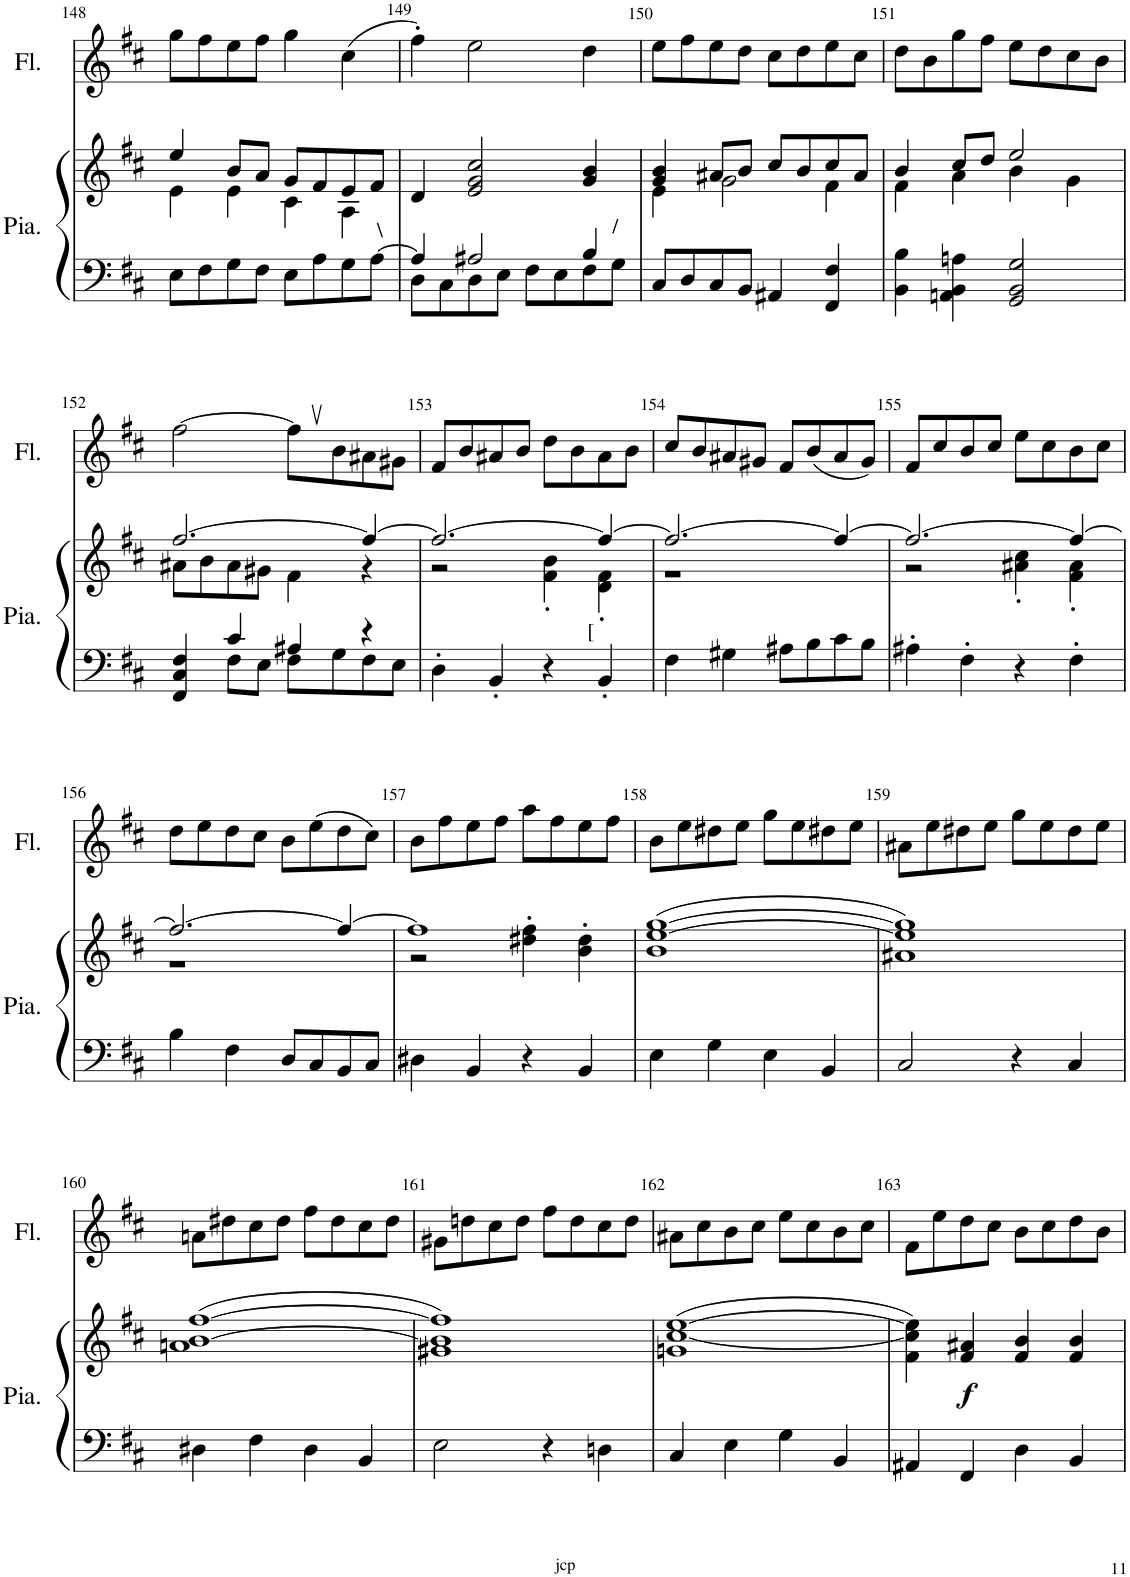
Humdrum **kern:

**kern	**kern	**dynam	**kern
*part2	*part2	*part2	*part1
*staff3	*staff2	*staff2/3	*staff1
*I"Piano	*	*	*I"Flûte
*I'Pia.	*	*	*I'Fl.
!!LO:PB:g=z
*clefF4	*clefG2	*	*clefG2
*k[f#c#]	*k[f#c#]	*	*k[f#c#]
*M2/2	*M2/2	*	*M2/2
*met(c|)	*met(c|)	*	*met(c|)
=148	=148	=148	=148
*	*^	*	*
8E\L	4ee/	4e\	.	8gg\L
8F#\	.	.	.	8ff#\
8G\	8b/L	4e\	.	8ee\
8F#\J	8a/J	.	.	8ff#\J
8E\L	8g/L	4c#\	.	4gg\
8A\	8f#/	.	.	.
8G\	8e/	4A\	.	(4cc#\
[8A\J	8f#/J	.	.	.
*	*v	*v	*	*
=149	=149	=149	=149
*^	*	*	*
!LO:TX:a:t=\	!	!	!	!
4A/]	8D\L	4d/	.	4ff#'\)
.	8C#\	.	.	.
2A#X/	8D\	2e/ 2g/ 2cc#/	.	2ee\
.	8E\J	.	.	.
.	8F#\L	.	.	.
.	8E\	.	.	.
!LO:TX:a:t=/	!	!	!	!
4B/	8F#\	4g/ 4b/	.	4dd\
.	8G\J	.	.	.
*v	*v	*	*	*
=150	=150	=150	=150
*	*^	*	*
8C#/L	4g/ 4b/	4e\	.	8ee\L
8D/	.	.	.	8ff#\
8C#/	8a#X/L	2g\	.	8ee\
8BB/J	8b/J	.	.	8dd\J
4AA#X/	8cc#/L	.	.	8cc#\L
.	8b/	.	.	8dd\
4FF#/ 4F#/	8cc#/	4f#\	.	8ee\
.	8a#/J	.	.	8cc#\J
=151	=151	=151	=151	=151
4BB\ 4B\	4b/	4f#\	.	8dd\L
.	.	.	.	8b\
4AAn\ 4BB\ 4An\	8cc#/L	4a\	.	8gg\
.	8dd/J	.	.	8ff#\J
2GG/ 2BB/ 2G/	2ee/	4b\	.	8ee\L
.	.	.	.	8dd\
.	.	4g\	.	8cc#\
.	.	.	.	8b\J
!!LO:LB:g=z
=152	=152	=152	=152	=152
*^	*	*	*	*
4FF#/ 4C#/ 4F#/	4ryy	[2.ff#/	8a#X\L	.	[2ff#\
.	.	.	8b\	.	.
4c#/	8F#\L	.	8a#\	.	.
.	8E\J	.	8g#X\J	.	.
4A#X/	8F#\L	.	4f#\	.	8ff#,\L]
.	8G\	.	.	.	8b\
4r	8F#\	4ff#/_	4r	.	8a#X\
.	8E\J	.	.	.	8g#X\J
*v	*v	*	*	*	*
=153	=153	=153	=153	=153
4D'\	2.ff#/_	2r	.	8f#/L
.	.	.	.	8b/
4BB'/	.	.	.	8a#X/
.	.	.	.	8b/J
4r	.	4f#\' 4b\'	.	8dd\L
.	.	.	.	8b\
!LO:TX:a:t=[	!	!	!	!
4BB'/	4ff#/_	4d\' 4f#\'	.	8a#\
.	.	.	.	8b\J
=154	=154	=154	=154	=154
4F#\	2.ff#/_	1r	.	8cc#/L
.	.	.	.	8b/
4G#X\	.	.	.	8a#X/
.	.	.	.	8g#X/J
8A#X\L	.	.	.	8f#/L
8B\	.	.	.	(8b/
8c#\	4ff#/_	.	.	8a#/
8B\J	.	.	.	8g#/J)
=155	=155	=155	=155	=155
4A#X'\	2.ff#/_	2r	.	8f#/L
.	.	.	.	8cc#/
4F#'\	.	.	.	8b/
.	.	.	.	8cc#/J
4r	.	4a#X\' 4cc#\'	.	8ee\L
.	.	.	.	8cc#\
4F#'\	4ff#/_	4f#\' 4a#\'	.	8b\
.	.	.	.	8cc#\J
!!LO:LB:g=z
=156	=156	=156	=156	=156
4B\	2.ff#/_	1r	.	8dd\L
.	.	.	.	8ee\
4F#\	.	.	.	8dd\
.	.	.	.	8cc#\J
8D/L	.	.	.	8b\L
8C#/	.	.	.	(8ee\
8BB/	4ff#/_	.	.	8dd\
8C#/J	.	.	.	8cc#\J)
=157	=157	=157	=157	=157
4D#X\	1ff#]	2r	.	8b\L
.	.	.	.	8ff#\
4BB/	.	.	.	8ee\
.	.	.	.	8ff#\J
4r	.	4dd#X\'> 4ff#\'>	.	8aa\L
.	.	.	.	8ff#\
4BB/	.	4b\'> 4dd#\'>	.	8ee\
.	.	.	.	8ff#\J
*	*v	*v	*	*
=158	=158	=158	=158
4E\	(1b [>1ee [1gg	.	8b\L
.	.	.	8ee\
4G\	.	.	8dd#X\
.	.	.	8ee\J
4E\	.	.	8gg\L
.	.	.	8ee\
4BB/	.	.	8dd#X\
.	.	.	8ee\J
=159	=159	=159	=159
2C#/	1a#X 1ee] 1gg])	.	8a#X\L
.	.	.	8ee\
.	.	.	8dd#X\
.	.	.	8ee\J
4r	.	.	8gg\L
.	.	.	8ee\
4C#/	.	.	8dd#\
.	.	.	8ee\J
!!LO:LB:g=z
=160	=160	=160	=160
4D#X\	(1an [>1b [1ff#	.	8an\L
.	.	.	8dd#X\
4F#\	.	.	8cc#\
.	.	.	8dd#\J
4D#\	.	.	8ff#\L
.	.	.	8dd#\
4BB/	.	.	8cc#\
.	.	.	8dd#\J
=161	=161	=161	=161
2E\	1g#X 1b] 1ff#])	.	8g#X\L
.	.	.	8ddn\
.	.	.	8cc#\
.	.	.	8dd\J
4r	.	.	8ff#\L
.	.	.	8dd\
4Dn\	.	.	8cc#\
.	.	.	8dd\J
=162	=162	=162	=162
4C#/	(1gn [1cc# [1ee	.	8a#X\L
.	.	.	8cc#\
4E\	.	.	8b\
.	.	.	8cc#\J
4G\	.	.	8ee\L
.	.	.	8cc#\
4BB/	.	.	8b\
.	.	.	8cc#\J
=163	=163	=163	=163
4AA#X/	4f#\ 4cc#\] 4ee\])	.	8f#\L
.	.	.	8ee\
!	!	!LO:DY:b	!
4FF#/	4f#/ 4a#X/	f	8dd\
.	.	.	8cc#\J
4D\	4f#/ 4b/	.	8b\L
.	.	.	8cc#\
4BB/	4f#/ 4b/	.	8dd\
.	.	.	8b\J
=	=	=	=
*-	*-	*-	*-
